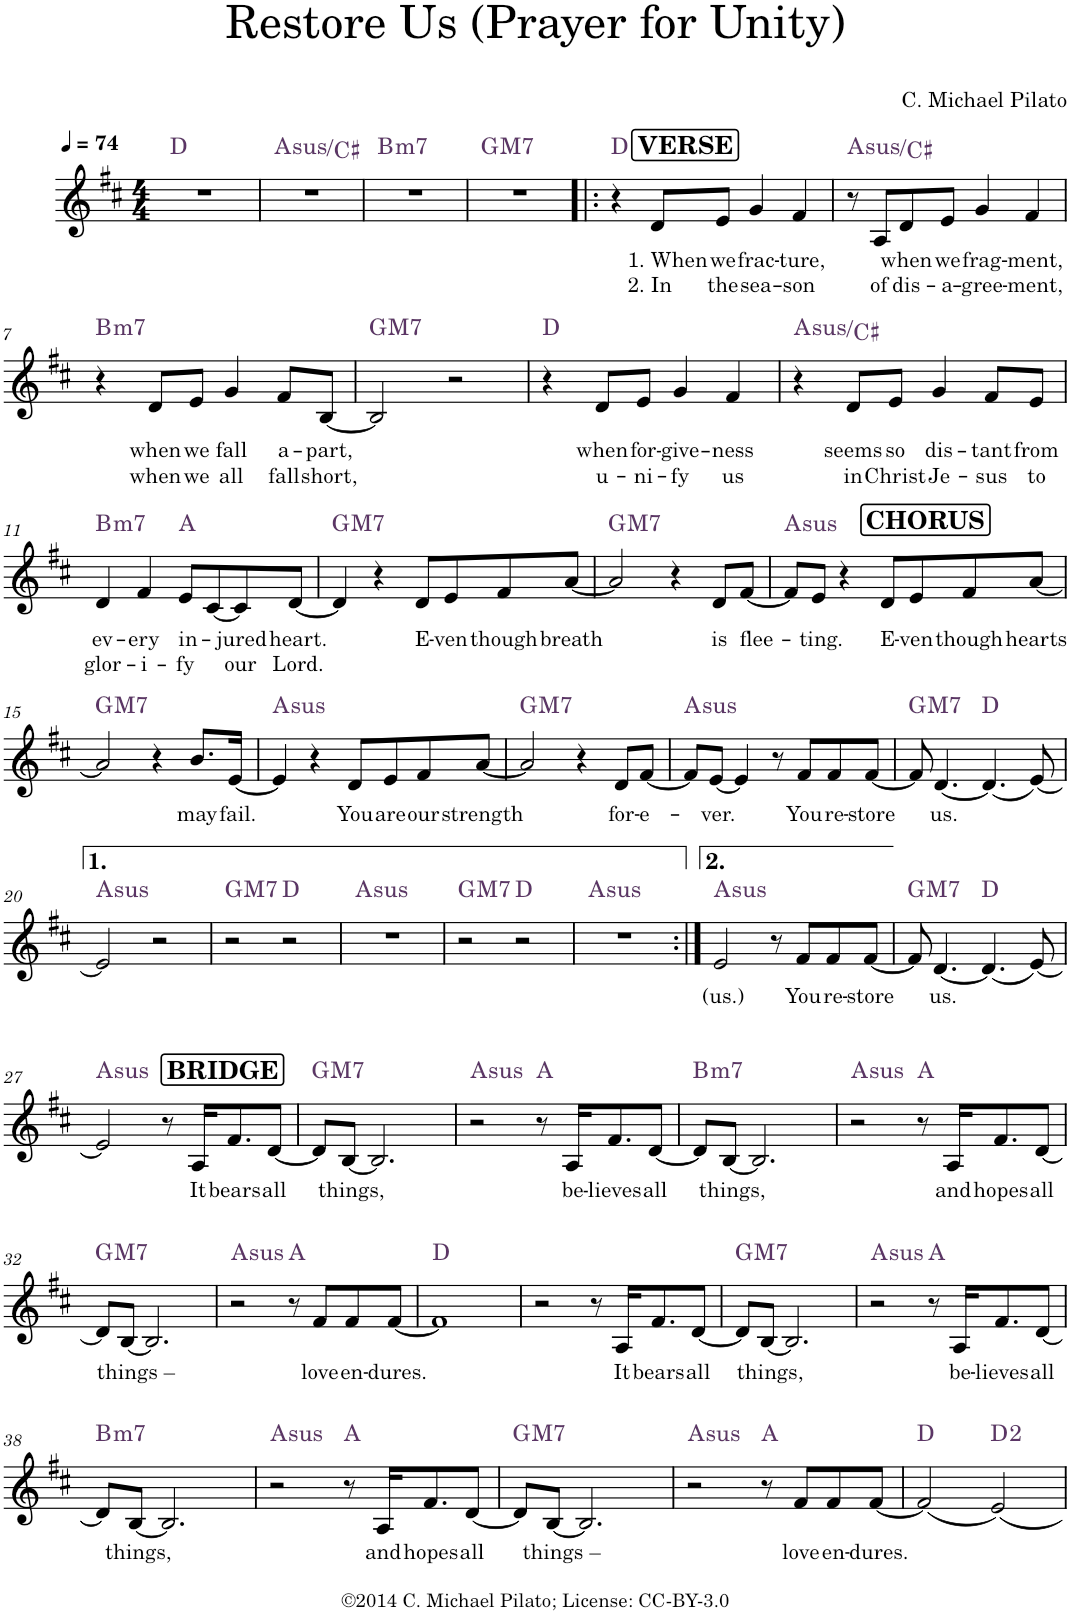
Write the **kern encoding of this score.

**kern	**text	**text	**harte
*part1	*part1	*part1	*part1
*staff1	*staff1	*staff1	*
*I"Piano	*	*	*
*I'Pno.	*	*	*
*clefG2	*	*	*
*k[f#c#]	*	*	*
*M4/4	*	*	*
*MM74	*	*	*
=1	=1	=1	=1
1r	.	.	D:maj
=2	=2	=2	=2
!	!	!	!LO:H:kt=sus
1r	.	.	A:sus4/3
=3	=3	=3	=3
!	!	!	!LO:H:kt=m7
1r	.	.	B:min7
=4	=4	=4	=4
!	!	!	!LO:H:kt=M7
1r	.	.	G:maj7
!!LO:REH:place=s1:a:B:cj:fs=12:t=VERSE:qo=1
=5!|:	=5!|:	=5!|:	=5!|:
4r	.	.	D:maj
!	!LO:LY:b	!LO:LY:b	!
8d/L	1. When	2. In	.
!	!LO:LY:b	!LO:LY:b	!
8e/J	we	the	.
!	!LO:LY:b	!LO:LY:b	!
4g/	frac-	sea-	.
!	!LO:LY:b	!LO:LY:b	!
4f#/	-ture,	-son	.
=6	=6	=6	=6
!	!	!	!LO:H:kt=sus
8r	.	.	A:sus4/3
!	!	!LO:LY:b	!
8A/L	.	of	.
!	!LO:LY:b	!LO:LY:b	!
8d/	when	dis-	.
!	!LO:LY:b	!LO:LY:b	!
8e/J	we	-a-	.
!	!LO:LY:b	!LO:LY:b	!
4g/	frag-	-gree-	.
!	!LO:LY:b	!LO:LY:b	!
4f#/	-ment,	-ment,	.
!!LO:LB:g=z
=7	=7	=7	=7
!	!	!	!LO:H:kt=m7
4r	.	.	B:min7
!	!LO:LY:b	!LO:LY:b	!
8d/L	when	when	.
!	!LO:LY:b	!LO:LY:b	!
8e/J	we	we	.
!	!LO:LY:b	!LO:LY:b	!
4g/	fall	all	.
!	!LO:LY:b	!LO:LY:b	!
8f#/L	a-	fall	.
!	!LO:LY:b	!LO:LY:b	!
[8B/J	-part,	short,	.
=8	=8	=8	=8
!	!	!	!LO:H:kt=M7
2B/]	.	.	G:maj7
2r	.	.	.
=9	=9	=9	=9
4r	.	.	D:maj
!	!LO:LY:b	!LO:LY:b	!
8d/L	when	u-	.
!	!LO:LY:b	!LO:LY:b	!
8e/J	for-	-ni-	.
!	!LO:LY:b	!LO:LY:b	!
4g/	-give-	-fy	.
!	!LO:LY:b	!LO:LY:b	!
4f#/	-ness	us	.
=10	=10	=10	=10
!	!	!	!LO:H:kt=sus
4r	.	.	A:sus4/3
!	!LO:LY:b	!LO:LY:b	!
8d/L	seems	in	.
!	!LO:LY:b	!LO:LY:b	!
8e/J	so	Christ	.
!	!LO:LY:b	!LO:LY:b	!
4g/	dis-	Je-	.
!	!LO:LY:b	!LO:LY:b	!
8f#/L	-tant	-sus	.
!	!LO:LY:b	!LO:LY:b	!
8e/J	from	to	.
!!LO:LB:g=z
=11	=11	=11	=11
!	!LO:LY:b	!LO:LY:b	!LO:H:kt=m7
4d/	ev-	glor-	B:min7
!	!LO:LY:b	!LO:LY:b	!
4f#/	-ery	-i-	.
!	!LO:LY:b	!LO:LY:b	!
8e/L	in-	-fy	A:maj
[8c#/	.	.	.
!	!LO:LY:b	!LO:LY:b	!
8c#/]	-jured	our	.
!	!LO:LY:b	!LO:LY:b	!
[8d/J	heart.	Lord.	.
=12	=12	=12	=12
!	!	!	!LO:H:kt=M7
4d/]	.	.	G:maj7
4r	.	.	.
!	!LO:LY:b	!	!
8d/L	E-	.	.
!	!LO:LY:b	!	!
8e/	-ven	.	.
!	!LO:LY:b	!	!
8f#/	though	.	.
!	!LO:LY:b	!	!
[8a/J	breath	.	.
=13	=13	=13	=13
!	!	!	!LO:H:kt=M7
2a/]	.	.	G:maj7
4r	.	.	.
!	!LO:LY:b	!	!
8d/L	is	.	.
!	!LO:LY:b	!	!
[8f#/J	flee-	.	.
!!LO:REH:place=s1:a:B:cj:fs=12:t=CHORUS:qo=2
=14	=14	=14	=14
!	!	!	!LO:H:kt=sus
8f#/L]	.	.	A:sus4
!	!LO:LY:b	!	!
8e/J	-ting.	.	.
4r	.	.	.
!	!LO:LY:b	!	!
8d/L	E-	.	.
!	!LO:LY:b	!	!
8e/	-ven	.	.
!	!LO:LY:b	!	!
8f#/	though	.	.
!	!LO:LY:b	!	!
[8a/J	hearts	.	.
!!LO:LB:g=z
=15	=15	=15	=15
!	!	!	!LO:H:kt=M7
2a/]	.	.	G:maj7
4r	.	.	.
!	!LO:LY:b	!	!
8.b/L	may	.	.
!	!LO:LY:b	!	!
[16e/Jk	fail.	.	.
=16	=16	=16	=16
!	!	!	!LO:H:kt=sus
4e/]	.	.	A:sus4
4r	.	.	.
!	!LO:LY:b	!	!
8d/L	You	.	.
!	!LO:LY:b	!	!
8e/	are	.	.
!	!LO:LY:b	!	!
8f#/	our	.	.
!	!LO:LY:b	!	!
[8a/J	strength	.	.
=17	=17	=17	=17
!	!	!	!LO:H:kt=M7
2a/]	.	.	G:maj7
4r	.	.	.
!	!LO:LY:b	!	!
8d/L	for-	.	.
!	!LO:LY:b	!	!
[8f#/J	-e-	.	.
=18	=18	=18	=18
!	!	!	!LO:H:kt=sus
8f#/L]	.	.	A:sus4
!	!LO:LY:b	!	!
[8e/J	-ver.	.	.
4e/]	.	.	.
8r	.	.	.
!	!LO:LY:b	!	!
8f#/L	You	.	.
!	!LO:LY:b	!	!
8f#/	re-	.	.
!	!LO:LY:b	!	!
[8f#/J	-store	.	.
=19	=19	=19	=19
!	!	!	!LO:H:kt=M7
8f#/]	.	.	G:maj7
!	!LO:LY:b	!	!
[4.d/	us.	.	.
(4.d/]	.	.	D:maj
[8e/)	.	.	.
!!LO:LB:g=z
=20	=20	=20	=20
!	!	!	!LO:H:kt=sus
2e/]	.	.	A:sus4
2r	.	.	.
=21	=21	=21	=21
!	!	!	!LO:H:kt=M7
2r	.	.	G:maj7
2r	.	.	D:maj
=22	=22	=22	=22
!	!	!	!LO:H:kt=sus
1r	.	.	A:sus4
=23	=23	=23	=23
!	!	!	!LO:H:kt=M7
2r	.	.	G:maj7
2r	.	.	D:maj
=24	=24	=24	=24
!	!	!	!LO:H:kt=sus
1r	.	.	A:sus4
=25:|!	=25:|!	=25:|!	=25:|!
!	!LO:LY:b	!	!LO:H:kt=sus
2e/	(us.)	.	A:sus4
8r	.	.	.
!	!LO:LY:b	!	!
8f#/L	You	.	.
!	!LO:LY:b	!	!
8f#/	re-	.	.
!	!LO:LY:b	!	!
[8f#/J	-store	.	.
=26	=26	=26	=26
!	!	!	!LO:H:kt=M7
8f#/]	.	.	G:maj7
!	!LO:LY:b	!	!
[4.d/	us.	.	.
(4.d/]	.	.	D:maj
[8e/)	.	.	.
!!LO:LB:g=z
!!LO:REH:place=s1:a:B:cj:fs=12:t=BRIDGE:qo=2.5
=27	=27	=27	=27
!	!	!	!LO:H:kt=sus
2e/]	.	.	A:sus4
8r	.	.	.
!	!LO:LY:b	!	!
16A/KL	It	.	.
!	!LO:LY:b	!	!
8.f#/	bears	.	.
!	!LO:LY:b	!	!
[8d/J	all	.	.
=28	=28	=28	=28
!	!	!	!LO:H:kt=M7
8d/L]	.	.	G:maj7
!	!LO:LY:b	!	!
[8B/J	things,	.	.
2.B/]	.	.	.
=29	=29	=29	=29
!	!	!	!LO:H:kt=sus
2r	.	.	A:sus4
8r	.	.	A:maj
!	!LO:LY:b	!	!
16A/KL	be-	.	.
!	!LO:LY:b	!	!
8.f#/	-lieves	.	.
!	!LO:LY:b	!	!
[8d/J	all	.	.
=30	=30	=30	=30
!	!	!	!LO:H:kt=m7
8d/L]	.	.	B:min7
!	!LO:LY:b	!	!
[8B/J	things,	.	.
2.B/]	.	.	.
=31	=31	=31	=31
!	!	!	!LO:H:kt=sus
2r	.	.	A:sus4
8r	.	.	A:maj
!	!LO:LY:b	!	!
16A/KL	and	.	.
!	!LO:LY:b	!	!
8.f#/	hopes	.	.
!	!LO:LY:b	!	!
[8d/J	all	.	.
!!LO:LB:g=z
=32	=32	=32	=32
!	!	!	!LO:H:kt=M7
8d/L]	.	.	G:maj7
!	!LO:LY:b	!	!
[8B/J	things –	.	.
2.B/]	.	.	.
=33	=33	=33	=33
!	!	!	!LO:H:kt=sus
2r	.	.	A:sus4
8r	.	.	A:maj
!	!LO:LY:b	!	!
8f#/L	love	.	.
!	!LO:LY:b	!	!
8f#/	en-	.	.
!	!LO:LY:b	!	!
[8f#/J	-dures.	.	.
=34	=34	=34	=34
1f#]	.	.	D:maj
=35	=35	=35	=35
2r	.	.	.
8r	.	.	.
!	!LO:LY:b	!	!
16A/KL	It	.	.
!	!LO:LY:b	!	!
8.f#/	bears	.	.
!	!LO:LY:b	!	!
[8d/J	all	.	.
=36	=36	=36	=36
!	!	!	!LO:H:kt=M7
8d/L]	.	.	G:maj7
!	!LO:LY:b	!	!
[8B/J	things,	.	.
2.B/]	.	.	.
=37	=37	=37	=37
!	!	!	!LO:H:kt=sus
2r	.	.	A:sus4
8r	.	.	A:maj
!	!LO:LY:b	!	!
16A/KL	be-	.	.
!	!LO:LY:b	!	!
8.f#/	-lieves	.	.
!	!LO:LY:b	!	!
[8d/J	all	.	.
!!LO:LB:g=z
=38	=38	=38	=38
!	!	!	!LO:H:kt=m7
8d/L]	.	.	B:min7
!	!LO:LY:b	!	!
[8B/J	things,	.	.
2.B/]	.	.	.
=39	=39	=39	=39
!	!	!	!LO:H:kt=sus
2r	.	.	A:sus4
8r	.	.	A:maj
!	!LO:LY:b	!	!
16A/KL	and	.	.
!	!LO:LY:b	!	!
8.f#/	hopes	.	.
!	!LO:LY:b	!	!
[8d/J	all	.	.
=40	=40	=40	=40
!	!	!	!LO:H:kt=M7
8d/L]	.	.	G:maj7
!	!LO:LY:b	!	!
[8B/J	things –	.	.
2.B/]	.	.	.
=41	=41	=41	=41
!	!	!	!LO:H:kt=sus
2r	.	.	A:sus4
8r	.	.	A:maj
!	!LO:LY:b	!	!
8f#/L	love	.	.
!	!LO:LY:b	!	!
8f#/	en-	.	.
!	!LO:LY:b	!	!
[8f#/J	-dures.	.	.
=42	=42	=42	=42
(2f#/]	.	.	D:maj
2e/)	.	.	D:maj(2)
=	=	=	=
*-	*-	*-	*-
